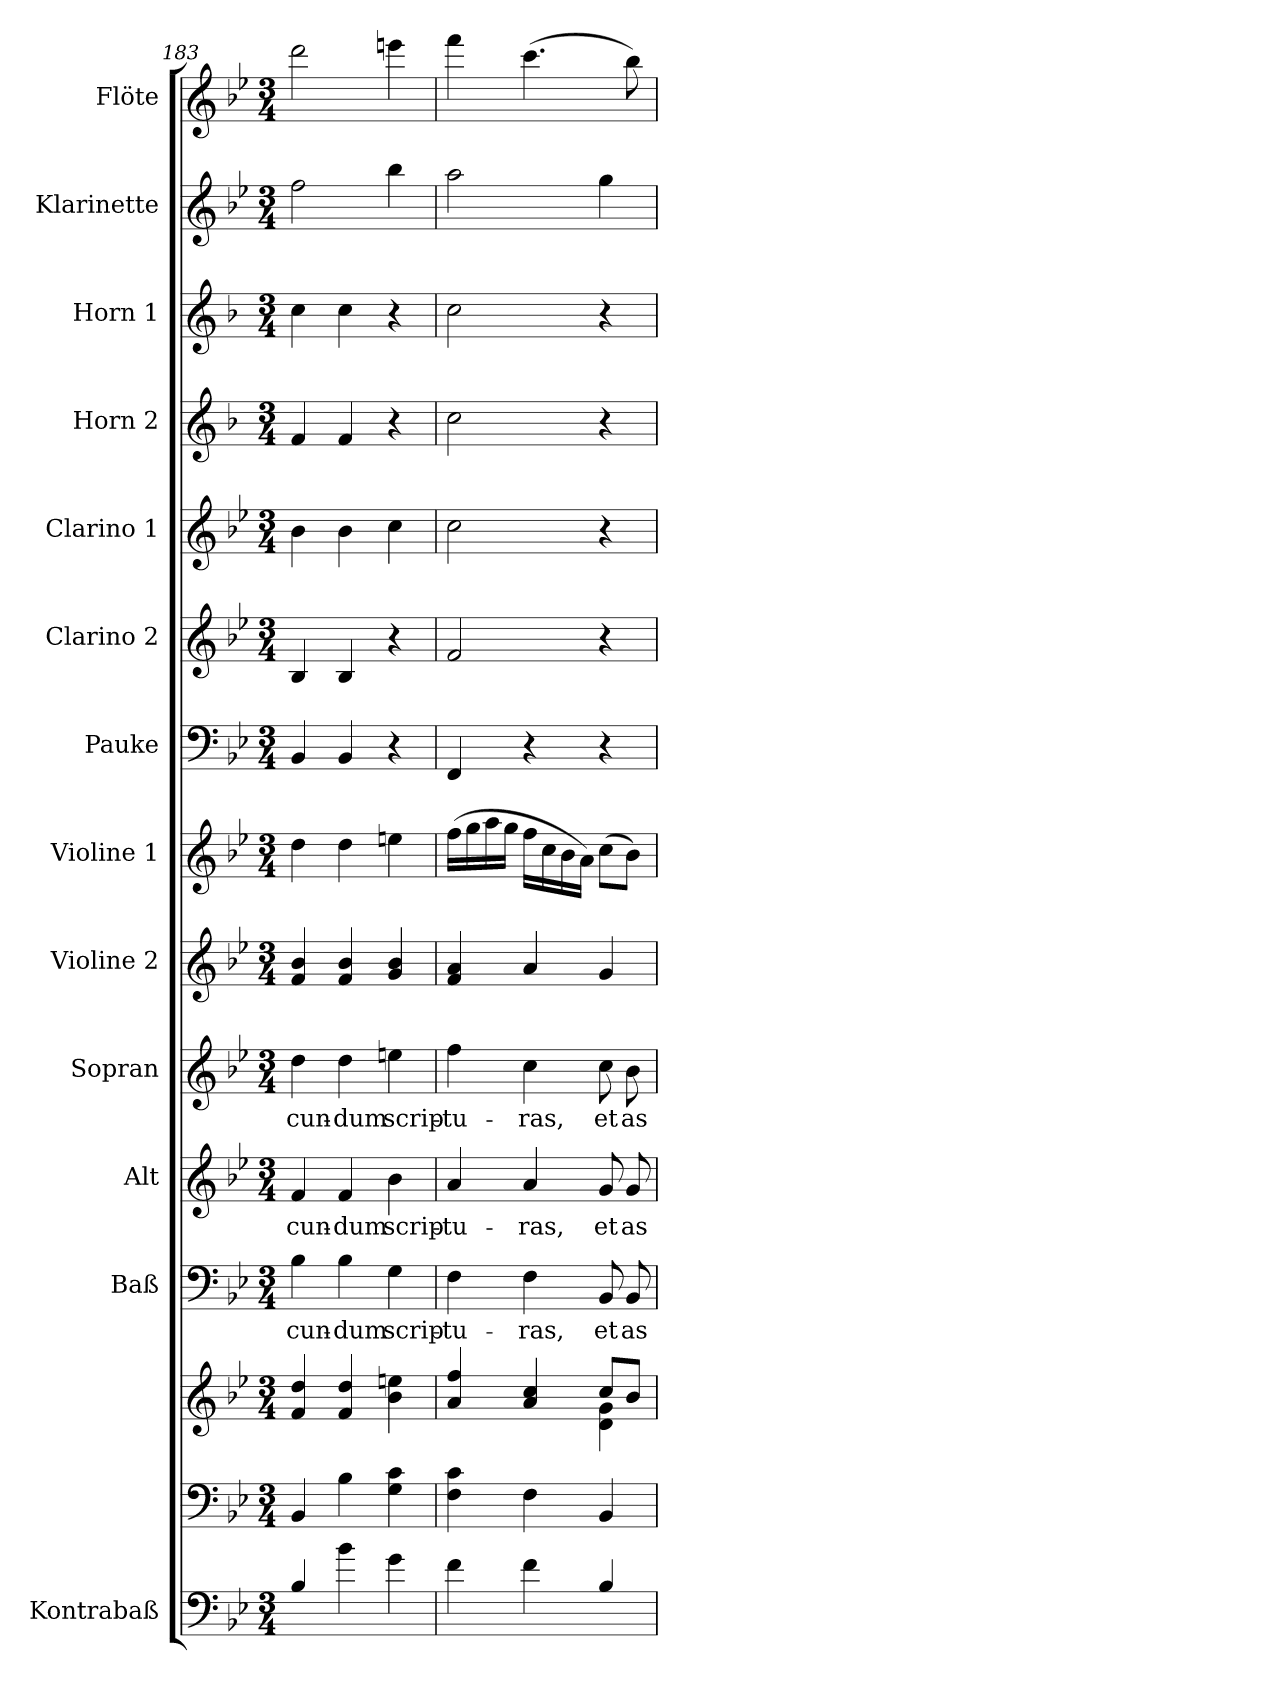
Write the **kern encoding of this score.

**kern	**kern	**kern	**kern	**text	**kern	**text	**kern	**text	**kern	**kern	**kern	**kern	**kern	**kern	**kern	**kern	**kern
*part14	*part13	*part13	*part12	*part12	*part11	*part11	*part10	*part10	*part9	*part8	*part7	*part6	*part5	*part4	*part3	*part2	*part1
*staff15	*staff14	*staff13	*staff12	*staff12	*staff11	*staff11	*staff10	*staff10	*staff9	*staff8	*staff7	*staff6	*staff5	*staff4	*staff3	*staff2	*staff1
*I"Kontrabaß	*	*	*I"Baß	*	*I"Alt	*	*I"Sopran	*	*I"Violine 2	*I"Violine 1	*I"Pauke	*I"Clarino 2	*I"Clarino 1	*I"Horn 2	*I"Horn 1	*I"Klarinette	*I"Flöte
*I'Kb	*	*	*I'Baß	*	*I'Alt	*	*I'Sop	*	*I'Vln. 2	*I'Vln. 1	*I'Pk.	*	*	*I'Hrn. 2	*I'Hrn. 1	*	*I'Fl.
*clefF4	*clefF4	*clefG2	*clefF4	*	*clefG2	*	*clefG2	*	*clefG2	*clefG2	*clefF4	*clefG2	*clefG2	*clefG2	*clefG2	*clefG2	*clefG2
*ITrd7c12	*	*	*	*	*	*	*	*	*	*	*	*ITrd7c12	*ITrd7c12	*ITrd4c7	*ITrd4c7	*	*
*k[b-e-]	*k[b-e-]	*k[b-e-]	*k[b-e-]	*	*k[b-e-]	*	*k[b-e-]	*	*k[b-e-]	*k[b-e-]	*k[b-e-]	*k[b-e-]	*k[b-e-]	*k[b-e-]	*k[b-e-]	*k[b-e-]	*k[b-e-]
*B-:	*B-:	*B-:	*B-:	*	*B-:	*	*B-:	*	*B-:	*B-:	*B-:	*B-:	*B-:	*B-:	*B-:	*B-:	*B-:
*M3/4	*M3/4	*M3/4	*M3/4	*	*M3/4	*	*M3/4	*	*M3/4	*M3/4	*M3/4	*M3/4	*M3/4	*M3/4	*M3/4	*M3/4	*M3/4
=183	=183	=183	=183	=183	=183	=183	=183	=183	=183	=183	=183	=183	=183	=183	=183	=183	=183
!	!	!	!	!LO:LY:b	!	!LO:LY:b	!	!LO:LY:b	!	!	!	!	!	!	!	!	!
4BB-/	4BB-/	4f/ 4dd/	4B-\	-cun-	4f/	-cun-	4dd\	-cun-	4f/ 4b-/	4dd\	4BB-/	4BB-/	4B-\	4B-/	4f\	2ff\	2ddd\
!	!	!	!	!LO:LY:b	!	!LO:LY:b	!	!LO:LY:b	!	!	!	!	!	!	!	!	!
4B-\	4B-\	4f/ 4dd/	4B-\	-dum	4f/	-dum	4dd\	-dum	4f/ 4b-/	4dd\	4BB-/	4BB-/	4B-\	4B-/	4f\	.	.
!	!	!	!	!LO:LY:b	!	!LO:LY:b	!	!LO:LY:b	!	!	!	!	!	!	!	!	!
4G\	4G\ 4c\	4b-\ 4een\	4G\	scrip-	4b-\	scrip-	4een\	scrip-	4g/ 4b-/	4een\	4r	4r	4c\	4r	4r	4bb-\	4eeen\
!!LO:PB:g=z
=184	=184	=184	=184	=184	=184	=184	=184	=184	=184	=184	=184	=184	=184	=184	=184	=184	=184
*	*	*^	*	*	*	*	*	*	*	*	*	*	*	*	*	*	*
!	!	!	!	!	!LO:LY:b	!	!LO:LY:b	!	!LO:LY:b	!	!	!	!	!	!	!	!	!
4F\	4F\ 4c\	4a/ 4ff/	2ryy	4F\	-tu-	4a/	-tu-	4ff\	-tu-	4f/ 4a/	(>16ff\LL	4FF/	2F/	2c\	2f\	2f\	2aa\	4fff\
.	.	.	.	.	.	.	.	.	.	.	16gg\	.	.	.	.	.	.	.
.	.	.	.	.	.	.	.	.	.	.	16aa\	.	.	.	.	.	.	.
.	.	.	.	.	.	.	.	.	.	.	16gg\JJ	.	.	.	.	.	.	.
!	!	!	!	!	!LO:LY:b	!	!LO:LY:b	!	!LO:LY:b	!	!	!	!	!	!	!	!	!
4F\	4F\	4a/ 4cc/	.	4F\	-ras,	4a/	-ras,	4cc\	-ras,	4a/	16ff\LL	4r	.	.	.	.	.	(>4.ccc\
.	.	.	.	.	.	.	.	.	.	.	16cc\	.	.	.	.	.	.	.
.	.	.	.	.	.	.	.	.	.	.	16b-\	.	.	.	.	.	.	.
.	.	.	.	.	.	.	.	.	.	.	16a\JJ)	.	.	.	.	.	.	.
!	!	!	!	!	!LO:LY:b	!	!LO:LY:b	!	!LO:LY:b	!	!	!	!	!	!	!	!	!
4BB-/	4BB-/	8cc/L	4d\ 4g\	8BB-/	et	8g/	et	8cc\	et	4g/	(>8cc\L	4r	4r	4r	4r	4r	4gg\	.
!	!	!	!	!	!LO:LY:b	!	!LO:LY:b	!	!LO:LY:b	!	!	!	!	!	!	!	!	!
.	.	8b-/J	.	8BB-/	as-	8g/	as-	8b-\	as-	.	8b-\J)	.	.	.	.	.	.	8bb-\)
*	*	*v	*v	*	*	*	*	*	*	*	*	*	*	*	*	*	*	*
=	=	=	=	=	=	=	=	=	=	=	=	=	=	=	=	=	=
*-	*-	*-	*-	*-	*-	*-	*-	*-	*-	*-	*-	*-	*-	*-	*-	*-	*-
